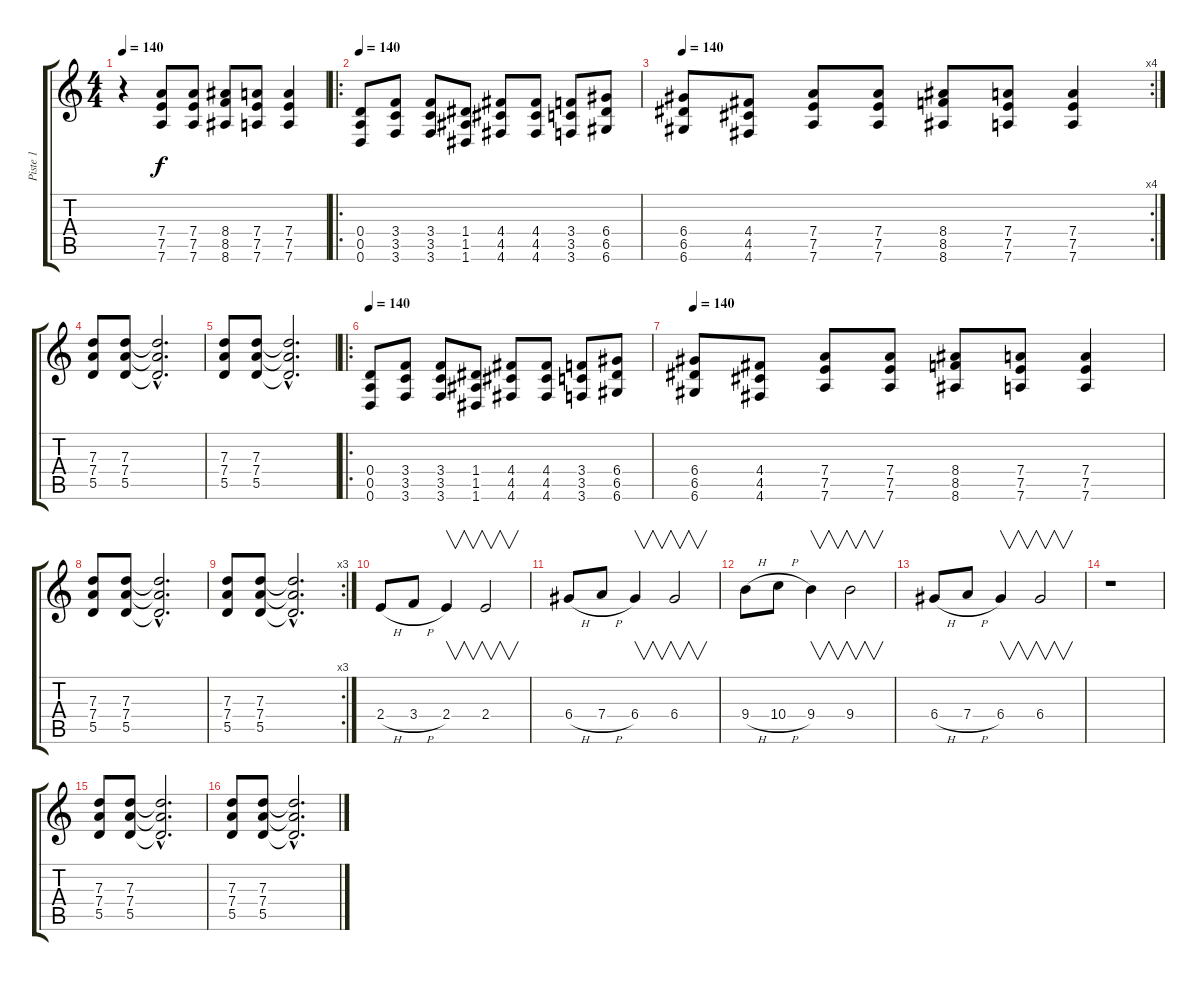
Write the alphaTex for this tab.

\track ("Piste 1" "Piste 1") {instrument overdrivenguitar}
\staff {score tabs}
\tuning (E4 B3 G3 D3 A2 D2) {hide}
\ts (4 4)
\tempo 140
\clef g2
\ks c
r.4{dy f} (7.4 7.5 7.6).8 (7.4 7.5 7.6).8 (8.4 8.5 8.6).8 (7.4 7.5 7.6).8 (7.4 7.5 7.6).4 |
\ro
\tempo 140
(0.4 0.5 0.6).8 (3.4 3.5 3.6).8 (3.4 3.5 3.6).8 (1.4 1.5 1.6).8 (4.4 4.5 4.6).8 (4.4 4.5 4.6).8 (3.4 3.5 3.6).8 (6.4 6.5 6.6).8 |
\rc 4
\tempo 140
(6.4 6.5 6.6).8 (4.4 4.5 4.6).8 (7.4 7.5 7.6).8 (7.4 7.5 7.6).8 (8.4 8.5 8.6).8 (7.4 7.5 7.6).8 (7.4 7.5 7.6).4 |
(7.3 7.4 5.5).8 (7.3 7.4 5.5).8 (7.3{hac t} 7.4{hac t} 5.5{hac t}).2{d} |
(7.3 7.4 5.5).8 (7.3 7.4 5.5).8 (7.3{hac t} 7.4{hac t} 5.5{hac t}).2{d} |
\ro
\tempo 140
(0.4 0.5 0.6).8 (3.4 3.5 3.6).8 (3.4 3.5 3.6).8 (1.4 1.5 1.6).8 (4.4 4.5 4.6).8 (4.4 4.5 4.6).8 (3.4 3.5 3.6).8 (6.4 6.5 6.6).8 |
\tempo 140
(6.4 6.5 6.6).8 (4.4 4.5 4.6).8 (7.4 7.5 7.6).8 (7.4 7.5 7.6).8 (8.4 8.5 8.6).8 (7.4 7.5 7.6).8 (7.4 7.5 7.6).4 |
(7.3 7.4 5.5).8 (7.3 7.4 5.5).8 (7.3{hac t} 7.4{hac t} 5.5{hac t}).2{d} |
\rc 3
(7.3 7.4 5.5).8 (7.3 7.4 5.5).8 (7.3{hac t} 7.4{hac t} 5.5{hac t}).2{d} |
2.4{h}.8 3.4{h}.8 2.4.4{v} 2.4.2{v} |
6.4{h}.8 7.4{h}.8 6.4.4{v} 6.4.2{v} |
9.4{h}.8 10.4{h}.8 9.4.4{v} 9.4.2{v} |
6.4{h}.8 7.4{h}.8 6.4.4{v} 6.4.2{v} |
r.1 |
(7.3 7.4 5.5).8 (7.3 7.4 5.5).8 (7.3{hac t} 7.4{hac t} 5.5{hac t}).2{d} |
(7.3 7.4 5.5).8 (7.3 7.4 5.5).8 (7.3{hac t} 7.4{hac t} 5.5{hac t}).2{d}
